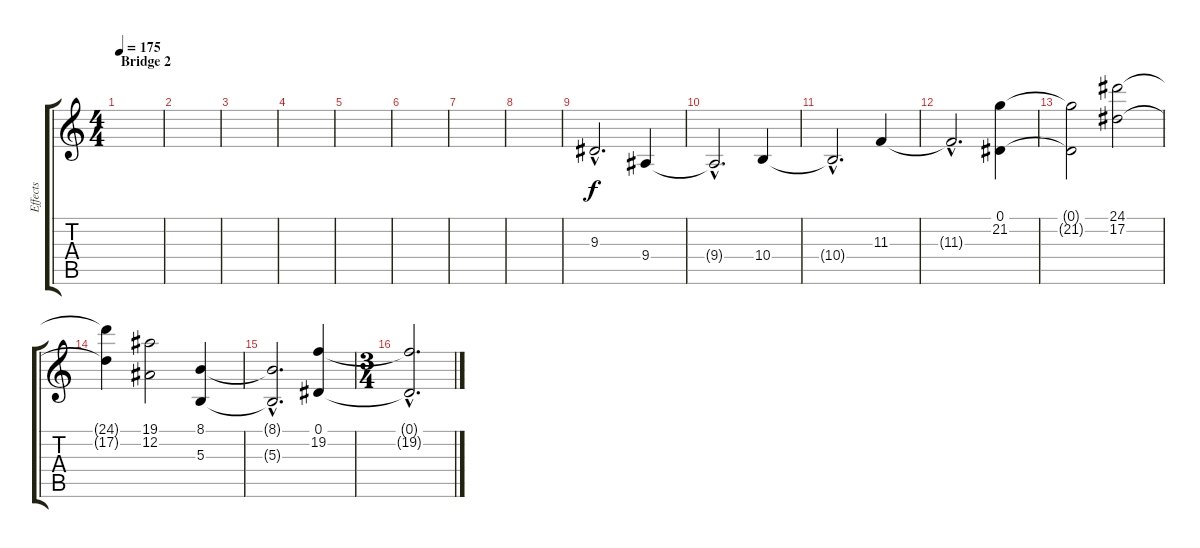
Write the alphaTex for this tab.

\track ("Effects" "Effects") {instrument acousticgrandpiano}
\staff {score tabs}
\tuning (Eb4 Bb3 Gb3 Db3 Ab2 Eb2) {hide}
\ts (4 4)
\section ("" "Bridge 2")
\tempo 175
\clef g2
\ks c
|
|
|
|
|
|
|
|
9.3{hac}.2{d} 9.4.4 |
9.4{hac t}.2{d} 10.4.4 |
10.4{hac t}.2{d} 11.3.4 |
11.3{hac t}.2{d} (0.1 21.2).4 |
(0.1{t} 21.2{t}).2 (24.1 17.2).2 |
(24.1{t} 17.2{t}).4 (19.1 12.2).2 (8.1 5.3).4 |
(8.1{hac t} 5.3{hac t}).2{d} (0.1 19.2).4 |
\ts (3 4)
(0.1{hac t} 19.2{hac t}).2{d}
